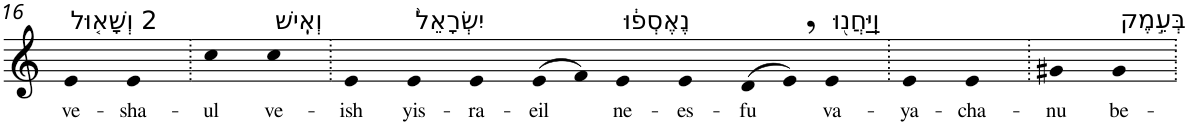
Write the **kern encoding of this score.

**kern	**text
*part1	*part1
*staff1	*staff1
*I"Piano	*
*I'Pno	*
!!LO:PB:g=z
*clefG2	*
*k[]	*
=16	=16
!LO:TX:a:t=2 וְשָׁא֤וּל	!
!	!LO:LY:b
4e	ve-
!	!LO:LY:b
4e	-sha-
=17.	=17.
!	!LO:LY:b
4cc	-ul
!LO:TX:a:t=וְאִֽישׁ	!
!	!LO:LY:b
4cc	ve-
=18.	=18.
!	!LO:LY:b
4e	-ish
!LO:TX:a:t=יִשְׂרָאֵל֙	!
!	!LO:LY:b
4e	yis-
!	!LO:LY:b
4e	-ra-
!	!LO:LY:b
(>8e	-eil
8f)	.
!LO:TX:a:t=נֶאֶסְפ֔וּ	!
!	!LO:LY:b
4e	ne-
!	!LO:LY:b
4e	-es-
!	!LO:LY:b
(>8d	-fu
8e,)	.
!LO:TX:a:t=וַֽיַּחֲנ֖וּ	!
!	!LO:LY:b
4e	va-
=19.	=19.
!	!LO:LY:b
4e	-ya-
!	!LO:LY:b
4e	-cha-
=20.	=20.
!	!LO:LY:b
4g#X	-nu
!LO:TX:a:t=בְּעֵ֣מֶק	!
!	!LO:LY:b
4g#	be-
=.	=.
*-	*-
